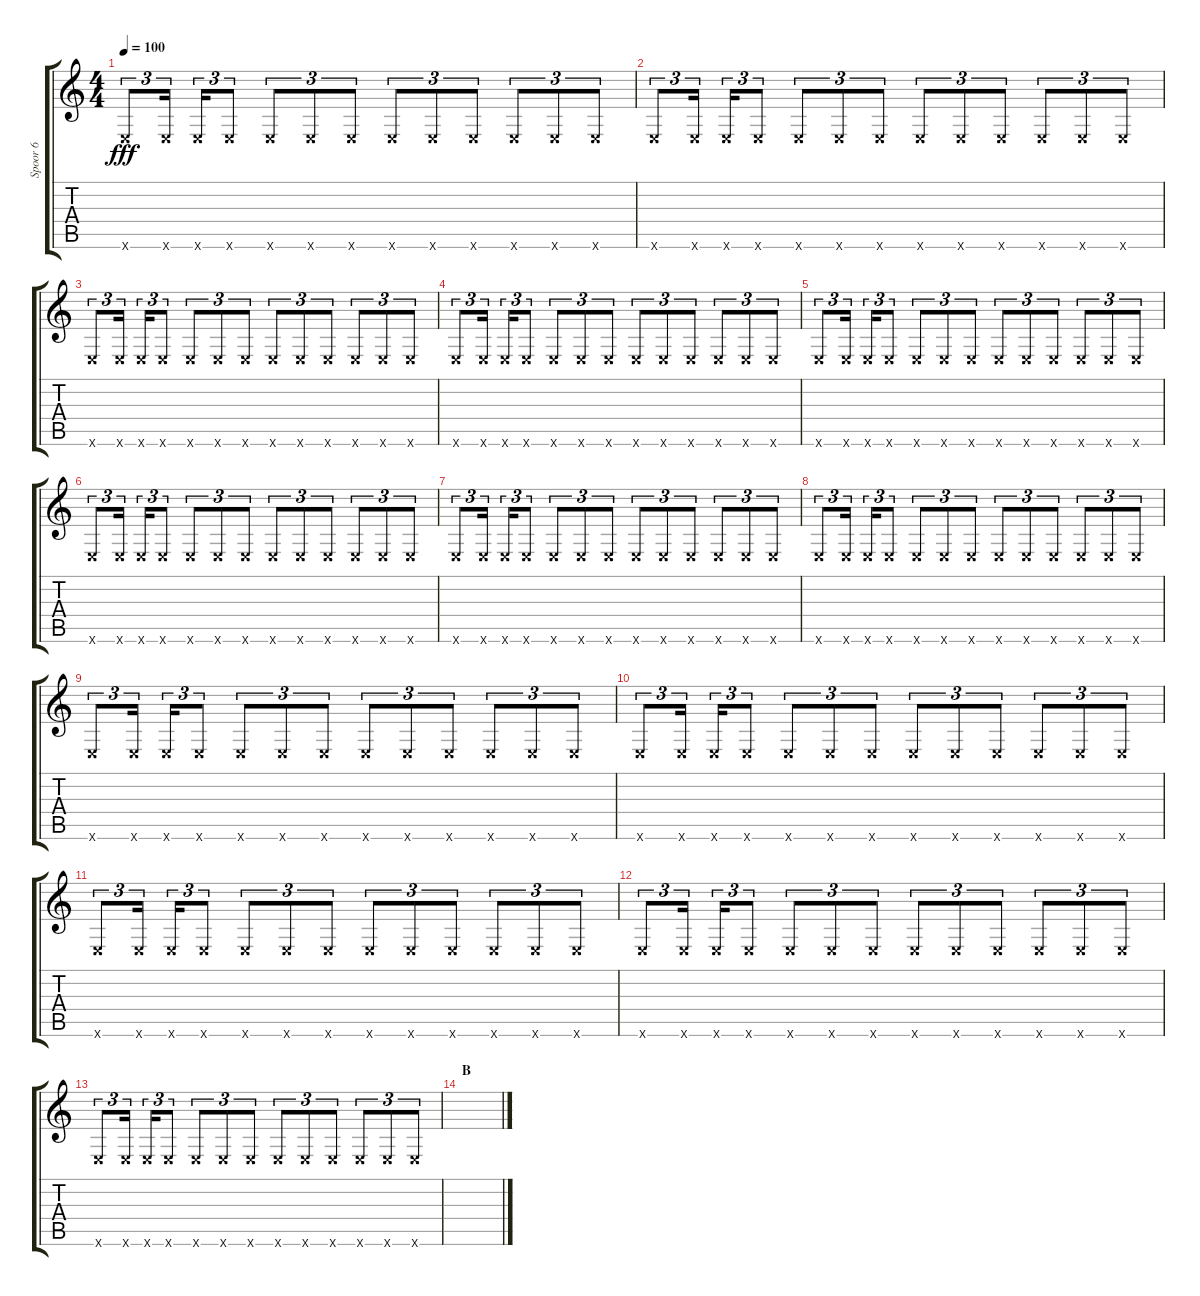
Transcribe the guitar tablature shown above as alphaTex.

\track ("Spoor 6" "Spoor 6") {instrument overdrivenguitar}
\staff {score tabs}
\tuning (E4 B3 G3 D3 A2 E2) {hide}
\ts (4 4)
\tempo 100
\clef g2
\ks c
0.6{x}.8{tu (3 2) dy fff} 0.6{x}.16{tu (3 2)} 0.6{x}.16{tu (3 2)} 0.6{x}.8{tu (3 2)} 0.6{x}.8{tu (3 2)} 0.6{x}.8{tu (3 2)} 0.6{x}.8{tu (3 2)} 0.6{x}.8{tu (3 2)} 0.6{x}.8{tu (3 2)} 0.6{x}.8{tu (3 2)} 0.6{x}.8{tu (3 2)} 0.6{x}.8{tu (3 2)} 0.6{x}.8{tu (3 2)} |
0.6{x}.8{tu (3 2)} 0.6{x}.16{tu (3 2)} 0.6{x}.16{tu (3 2)} 0.6{x}.8{tu (3 2)} 0.6{x}.8{tu (3 2)} 0.6{x}.8{tu (3 2)} 0.6{x}.8{tu (3 2)} 0.6{x}.8{tu (3 2)} 0.6{x}.8{tu (3 2)} 0.6{x}.8{tu (3 2)} 0.6{x}.8{tu (3 2)} 0.6{x}.8{tu (3 2)} 0.6{x}.8{tu (3 2)} |
0.6{x}.8{tu (3 2)} 0.6{x}.16{tu (3 2)} 0.6{x}.16{tu (3 2)} 0.6{x}.8{tu (3 2)} 0.6{x}.8{tu (3 2)} 0.6{x}.8{tu (3 2)} 0.6{x}.8{tu (3 2)} 0.6{x}.8{tu (3 2)} 0.6{x}.8{tu (3 2)} 0.6{x}.8{tu (3 2)} 0.6{x}.8{tu (3 2)} 0.6{x}.8{tu (3 2)} 0.6{x}.8{tu (3 2)} |
0.6{x}.8{tu (3 2)} 0.6{x}.16{tu (3 2)} 0.6{x}.16{tu (3 2)} 0.6{x}.8{tu (3 2)} 0.6{x}.8{tu (3 2)} 0.6{x}.8{tu (3 2)} 0.6{x}.8{tu (3 2)} 0.6{x}.8{tu (3 2)} 0.6{x}.8{tu (3 2)} 0.6{x}.8{tu (3 2)} 0.6{x}.8{tu (3 2)} 0.6{x}.8{tu (3 2)} 0.6{x}.8{tu (3 2)} |
0.6{x}.8{tu (3 2)} 0.6{x}.16{tu (3 2)} 0.6{x}.16{tu (3 2)} 0.6{x}.8{tu (3 2)} 0.6{x}.8{tu (3 2)} 0.6{x}.8{tu (3 2)} 0.6{x}.8{tu (3 2)} 0.6{x}.8{tu (3 2)} 0.6{x}.8{tu (3 2)} 0.6{x}.8{tu (3 2)} 0.6{x}.8{tu (3 2)} 0.6{x}.8{tu (3 2)} 0.6{x}.8{tu (3 2)} |
0.6{x}.8{tu (3 2)} 0.6{x}.16{tu (3 2)} 0.6{x}.16{tu (3 2)} 0.6{x}.8{tu (3 2)} 0.6{x}.8{tu (3 2)} 0.6{x}.8{tu (3 2)} 0.6{x}.8{tu (3 2)} 0.6{x}.8{tu (3 2)} 0.6{x}.8{tu (3 2)} 0.6{x}.8{tu (3 2)} 0.6{x}.8{tu (3 2)} 0.6{x}.8{tu (3 2)} 0.6{x}.8{tu (3 2)} |
0.6{x}.8{tu (3 2)} 0.6{x}.16{tu (3 2)} 0.6{x}.16{tu (3 2)} 0.6{x}.8{tu (3 2)} 0.6{x}.8{tu (3 2)} 0.6{x}.8{tu (3 2)} 0.6{x}.8{tu (3 2)} 0.6{x}.8{tu (3 2)} 0.6{x}.8{tu (3 2)} 0.6{x}.8{tu (3 2)} 0.6{x}.8{tu (3 2)} 0.6{x}.8{tu (3 2)} 0.6{x}.8{tu (3 2)} |
0.6{x}.8{tu (3 2)} 0.6{x}.16{tu (3 2)} 0.6{x}.16{tu (3 2)} 0.6{x}.8{tu (3 2)} 0.6{x}.8{tu (3 2)} 0.6{x}.8{tu (3 2)} 0.6{x}.8{tu (3 2)} 0.6{x}.8{tu (3 2)} 0.6{x}.8{tu (3 2)} 0.6{x}.8{tu (3 2)} 0.6{x}.8{tu (3 2)} 0.6{x}.8{tu (3 2)} 0.6{x}.8{tu (3 2)} |
0.6{x}.8{tu (3 2)} 0.6{x}.16{tu (3 2)} 0.6{x}.16{tu (3 2)} 0.6{x}.8{tu (3 2)} 0.6{x}.8{tu (3 2)} 0.6{x}.8{tu (3 2)} 0.6{x}.8{tu (3 2)} 0.6{x}.8{tu (3 2)} 0.6{x}.8{tu (3 2)} 0.6{x}.8{tu (3 2)} 0.6{x}.8{tu (3 2)} 0.6{x}.8{tu (3 2)} 0.6{x}.8{tu (3 2)} |
0.6{x}.8{tu (3 2)} 0.6{x}.16{tu (3 2)} 0.6{x}.16{tu (3 2)} 0.6{x}.8{tu (3 2)} 0.6{x}.8{tu (3 2)} 0.6{x}.8{tu (3 2)} 0.6{x}.8{tu (3 2)} 0.6{x}.8{tu (3 2)} 0.6{x}.8{tu (3 2)} 0.6{x}.8{tu (3 2)} 0.6{x}.8{tu (3 2)} 0.6{x}.8{tu (3 2)} 0.6{x}.8{tu (3 2)} |
0.6{x}.8{tu (3 2)} 0.6{x}.16{tu (3 2)} 0.6{x}.16{tu (3 2)} 0.6{x}.8{tu (3 2)} 0.6{x}.8{tu (3 2)} 0.6{x}.8{tu (3 2)} 0.6{x}.8{tu (3 2)} 0.6{x}.8{tu (3 2)} 0.6{x}.8{tu (3 2)} 0.6{x}.8{tu (3 2)} 0.6{x}.8{tu (3 2)} 0.6{x}.8{tu (3 2)} 0.6{x}.8{tu (3 2)} |
0.6{x}.8{tu (3 2)} 0.6{x}.16{tu (3 2)} 0.6{x}.16{tu (3 2)} 0.6{x}.8{tu (3 2)} 0.6{x}.8{tu (3 2)} 0.6{x}.8{tu (3 2)} 0.6{x}.8{tu (3 2)} 0.6{x}.8{tu (3 2)} 0.6{x}.8{tu (3 2)} 0.6{x}.8{tu (3 2)} 0.6{x}.8{tu (3 2)} 0.6{x}.8{tu (3 2)} 0.6{x}.8{tu (3 2)} |
0.6{x}.8{tu (3 2)} 0.6{x}.16{tu (3 2)} 0.6{x}.16{tu (3 2)} 0.6{x}.8{tu (3 2)} 0.6{x}.8{tu (3 2)} 0.6{x}.8{tu (3 2)} 0.6{x}.8{tu (3 2)} 0.6{x}.8{tu (3 2)} 0.6{x}.8{tu (3 2)} 0.6{x}.8{tu (3 2)} 0.6{x}.8{tu (3 2)} 0.6{x}.8{tu (3 2)} 0.6{x}.8{tu (3 2)} |
\section ("" "B")
